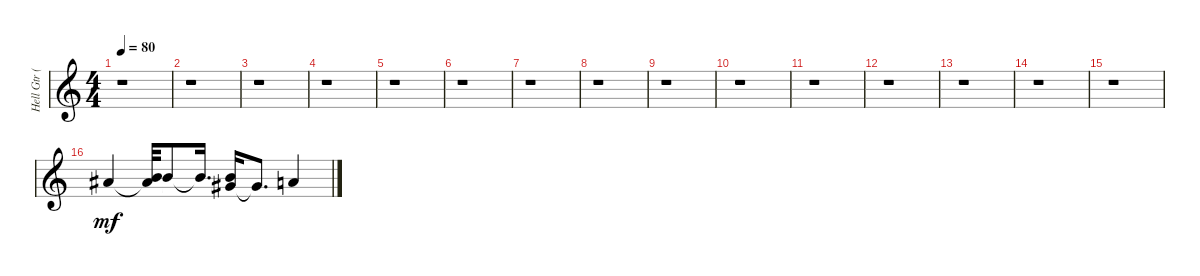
\track ("Hell Gtr (Staff 1)" "Hell Gtr (") {instrument overdrivenguitar}
\staff {score}
\tuning (E4 B3 G3 D3 A2 E2 B1) {hide}
\ts (4 4)
\tempo 80
\clef g2
\ks c
r.1{dy mf} |
r.1 |
r.1 |
r.1 |
r.1 |
r.1 |
r.1 |
r.1 |
r.1 |
r.1 |
r.1 |
r.1 |
r.1 |
r.1 |
r.1 |
3.3.4 (0.2 3.3{t}).32 0.2{t}.8 0.2{t}.16{d} (0.2{t} 1.3).16 1.3{t}.8{d} 2.3.4
